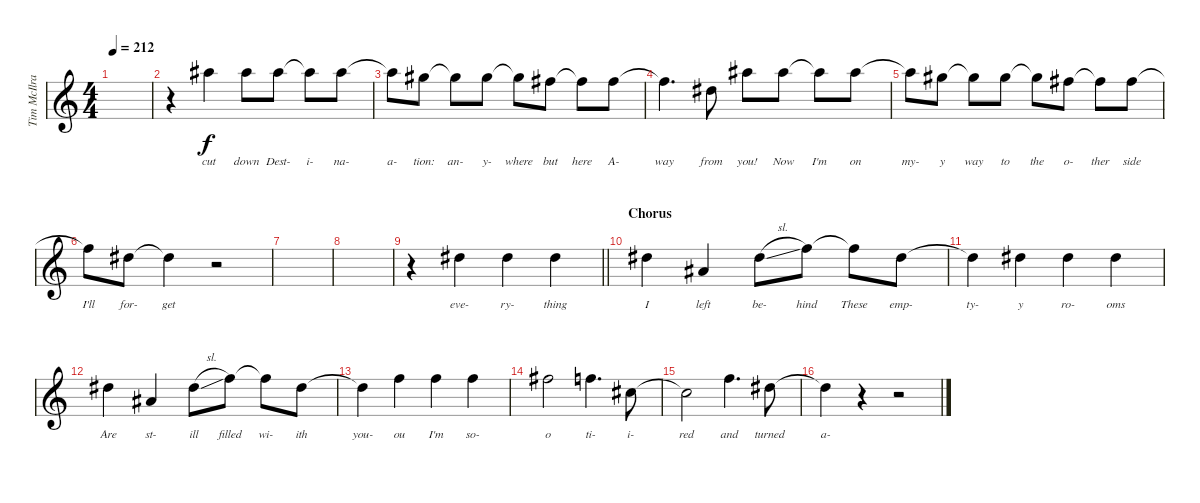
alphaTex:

\track ("Tim McIlrath - Vocals" "Tim McIlra") {instrument distortionguitar}
\staff {score}
\tuning (Eb4 Bb3 Gb3 Db3 Ab2 Eb2) {hide}
\ts (4 4)
\tempo 212
\clef g2
\ks c
|
r.4 7.1.4{lyrics (0 "cut") lyrics (1 "") lyrics (2 "") lyrics (3 "") lyrics (4 "") dy f} 7.1.8{lyrics (0 "down") lyrics (1 "") lyrics (2 "") lyrics (3 "") lyrics (4 "")} 7.1.8{lyrics (0 "Dest-") lyrics (1 "") lyrics (2 "") lyrics (3 "") lyrics (4 "")} 7.1{t}.8{lyrics (0 "i-") lyrics (1 "") lyrics (2 "") lyrics (3 "") lyrics (4 "")} 7.1.8{lyrics (0 "na-") lyrics (1 "") lyrics (2 "") lyrics (3 "") lyrics (4 "")} |
7.1{t}.8{lyrics (0 "a-") lyrics (1 "") lyrics (2 "") lyrics (3 "") lyrics (4 "")} 5.1.8{lyrics (0 "tion:") lyrics (1 "") lyrics (2 "") lyrics (3 "") lyrics (4 "")} 5.1{t}.8{lyrics (0 "an-") lyrics (1 "") lyrics (2 "") lyrics (3 "") lyrics (4 "")} 5.1.8{lyrics (0 "y-") lyrics (1 "") lyrics (2 "") lyrics (3 "") lyrics (4 "")} 5.1{t}.8{lyrics (0 "where") lyrics (1 "") lyrics (2 "") lyrics (3 "") lyrics (4 "")} 3.1.8{lyrics (0 "but") lyrics (1 "") lyrics (2 "") lyrics (3 "") lyrics (4 "")} 3.1{t}.8{lyrics (0 "here") lyrics (1 "") lyrics (2 "") lyrics (3 "") lyrics (4 "")} 3.1.8{lyrics (0 "A-") lyrics (1 "") lyrics (2 "") lyrics (3 "") lyrics (4 "")} |
3.1{t}.4{d lyrics (0 "way") lyrics (1 "") lyrics (2 "") lyrics (3 "") lyrics (4 "")} 0.1.8{lyrics (0 "from") lyrics (1 "") lyrics (2 "") lyrics (3 "") lyrics (4 "")} 7.1.8{lyrics (0 "you!") lyrics (1 "") lyrics (2 "") lyrics (3 "") lyrics (4 "")} 7.1.8{lyrics (0 "Now") lyrics (1 "") lyrics (2 "") lyrics (3 "") lyrics (4 "")} 7.1{t}.8{lyrics (0 "I'm") lyrics (1 "") lyrics (2 "") lyrics (3 "") lyrics (4 "")} 7.1.8{lyrics (0 "on") lyrics (1 "") lyrics (2 "") lyrics (3 "") lyrics (4 "")} |
7.1{t}.8{lyrics (0 "my-") lyrics (1 "") lyrics (2 "") lyrics (3 "") lyrics (4 "")} 5.1.8{lyrics (0 "y") lyrics (1 "") lyrics (2 "") lyrics (3 "") lyrics (4 "")} 5.1{t}.8{lyrics (0 "way") lyrics (1 "") lyrics (2 "") lyrics (3 "") lyrics (4 "")} 5.1.8{lyrics (0 "to") lyrics (1 "") lyrics (2 "") lyrics (3 "") lyrics (4 "")} 5.1{t}.8{lyrics (0 "the") lyrics (1 "") lyrics (2 "") lyrics (3 "") lyrics (4 "")} 3.1.8{lyrics (0 "o-") lyrics (1 "") lyrics (2 "") lyrics (3 "") lyrics (4 "")} 3.1{t}.8{lyrics (0 "ther") lyrics (1 "") lyrics (2 "") lyrics (3 "") lyrics (4 "")} 3.1.8{lyrics (0 "side") lyrics (1 "") lyrics (2 "") lyrics (3 "") lyrics (4 "")} |
3.1{t}.8{lyrics (0 "I'll") lyrics (1 "") lyrics (2 "") lyrics (3 "") lyrics (4 "")} 0.1.8{lyrics (0 "for-") lyrics (1 "") lyrics (2 "") lyrics (3 "") lyrics (4 "")} 0.1{t}.4{lyrics (0 "get") lyrics (1 "") lyrics (2 "") lyrics (3 "") lyrics (4 "")} r.2 |
|
|
\barLineRight lightlight
r.4 5.2.4{lyrics (0 "eve-") lyrics (1 "") lyrics (2 "") lyrics (3 "") lyrics (4 "")} 5.2.4{lyrics (0 "ry-") lyrics (1 "") lyrics (2 "") lyrics (3 "") lyrics (4 "")} 5.2.4{lyrics (0 "thing") lyrics (1 "") lyrics (2 "") lyrics (3 "") lyrics (4 "")} |
\section ("" "Chorus")
5.2.4{lyrics (0 "I") lyrics (1 "") lyrics (2 "") lyrics (3 "") lyrics (4 "")} 4.3.4{lyrics (0 "left") lyrics (1 "") lyrics (2 "") lyrics (3 "") lyrics (4 "")} 5.2{sl}.8{lyrics (0 "be-") lyrics (1 "") lyrics (2 "") lyrics (3 "") lyrics (4 "")} 7.2.8{lyrics (0 "hind") lyrics (1 "") lyrics (2 "") lyrics (3 "") lyrics (4 "")} 7.2{t}.8{lyrics (0 "These") lyrics (1 "") lyrics (2 "") lyrics (3 "") lyrics (4 "")} 5.2.8{lyrics (0 "emp-") lyrics (1 "") lyrics (2 "") lyrics (3 "") lyrics (4 "")} |
5.2{t}.4{lyrics (0 "ty-") lyrics (1 "") lyrics (2 "") lyrics (3 "") lyrics (4 "")} 5.2.4{lyrics (0 "y") lyrics (1 "") lyrics (2 "") lyrics (3 "") lyrics (4 "")} 5.2.4{lyrics (0 "ro-") lyrics (1 "") lyrics (2 "") lyrics (3 "") lyrics (4 "")} 5.2.4{lyrics (0 "oms") lyrics (1 "") lyrics (2 "") lyrics (3 "") lyrics (4 "")} |
5.2.4{lyrics (0 "Are") lyrics (1 "") lyrics (2 "") lyrics (3 "") lyrics (4 "")} 4.3.4{lyrics (0 "st-") lyrics (1 "") lyrics (2 "") lyrics (3 "") lyrics (4 "")} 5.2{sl}.8{lyrics (0 "ill") lyrics (1 "") lyrics (2 "") lyrics (3 "") lyrics (4 "")} 7.2.8{lyrics (0 "filled") lyrics (1 "") lyrics (2 "") lyrics (3 "") lyrics (4 "")} 7.2{t}.8{lyrics (0 "wi-") lyrics (1 "") lyrics (2 "") lyrics (3 "") lyrics (4 "")} 5.2.8{lyrics (0 "ith") lyrics (1 "") lyrics (2 "") lyrics (3 "") lyrics (4 "")} |
5.2{t}.4{lyrics (0 "you-") lyrics (1 "") lyrics (2 "") lyrics (3 "") lyrics (4 "")} 7.2.4{lyrics (0 "ou") lyrics (1 "") lyrics (2 "") lyrics (3 "") lyrics (4 "")} 7.2.4{lyrics (0 "I'm") lyrics (1 "") lyrics (2 "") lyrics (3 "") lyrics (4 "")} 7.2.4{lyrics (0 "so-") lyrics (1 "") lyrics (2 "") lyrics (3 "") lyrics (4 "")} |
8.2.2{lyrics (0 "o") lyrics (1 "") lyrics (2 "") lyrics (3 "") lyrics (4 "")} 7.2.4{d lyrics (0 "ti-") lyrics (1 "") lyrics (2 "") lyrics (3 "") lyrics (4 "")} 3.2.8{lyrics (0 "i-") lyrics (1 "") lyrics (2 "") lyrics (3 "") lyrics (4 "")} |
3.2{t}.2{lyrics (0 "red") lyrics (1 "") lyrics (2 "") lyrics (3 "") lyrics (4 "")} 7.2.4{d lyrics (0 "and") lyrics (1 "") lyrics (2 "") lyrics (3 "") lyrics (4 "")} 5.2.8{lyrics (0 "turned") lyrics (1 "") lyrics (2 "") lyrics (3 "") lyrics (4 "")} |
5.2{t}.4{lyrics (0 "a-") lyrics (1 "") lyrics (2 "") lyrics (3 "") lyrics (4 "")} r.4 r.2
